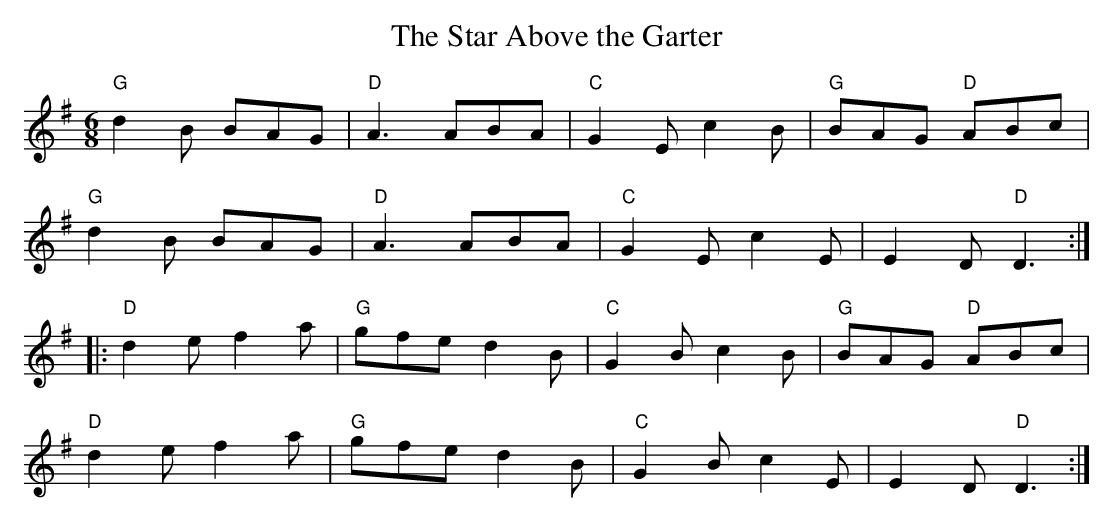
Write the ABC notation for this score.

X:1
T:The Star Above the Garter
M:6/8
K:G
"G"d2B BAG|"D"A3 ABA|"C"G2E c2B|"G"BAG "D"ABc|
"G"d2B BAG|"D"A3 ABA|"C"G2E c2E|E2 D "D"D3:|
|:"D"d2e f2a|"G"gfe d2B|"C"G2B c2B|"G"BAG "D"ABc|
"D"d2e f2a|"G"gfe d2B|"C"G2B c2E|E2D "D"D3:|
